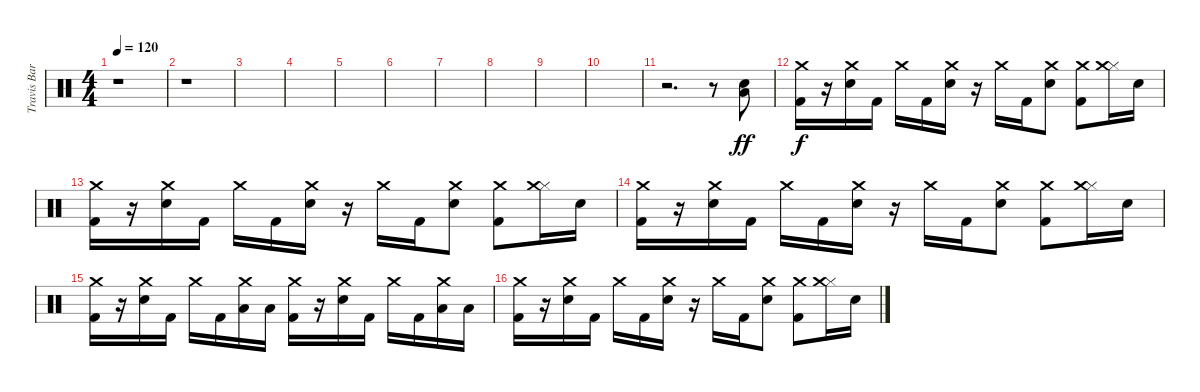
\track ("Travis Barker" "Travis Bar") {instrument percussion}
\staff {score}
\articulation defaults
\ts (4 4)
\tempo 120
\clef neutral
\ks c
r.1{dy f} |
r.1 |
|
|
|
|
|
|
|
|
r.2{d} r.8 ("Electric Snare (hit)" "Low Floor Tom (hit)").8{dy ff} |
("Kick (hit) 2" "Crash medium (hit)").16{dy f} r.16 ("Electric Snare (hit)" "Crash medium (hit)").16 "Kick (hit) 2".16 "Crash medium (hit)".16 "Kick (hit) 2".16 ("Electric Snare (hit)" "Crash medium (hit)").16 r.16 "Crash medium (hit)".16 "Kick (hit) 2".16 ("Electric Snare (hit)" "Crash medium (hit)").8 ("Kick (hit) 2" "Crash medium (hit)").8 ("Hi-Hat (closed)" "Crash medium (hit)").16 "Electric Snare (hit)".16 |
("Kick (hit) 2" "Crash medium (hit)").16 r.16 ("Electric Snare (hit)" "Crash medium (hit)").16 "Kick (hit) 2".16 "Crash medium (hit)".16 "Kick (hit) 2".16 ("Electric Snare (hit)" "Crash medium (hit)").16 r.16 "Crash medium (hit)".16 "Kick (hit) 2".16 ("Electric Snare (hit)" "Crash medium (hit)").8 ("Kick (hit) 2" "Crash medium (hit)").8 ("Hi-Hat (closed)" "Crash medium (hit)").16 "Electric Snare (hit)".16 |
("Kick (hit) 2" "Crash medium (hit)").16 r.16 ("Electric Snare (hit)" "Crash medium (hit)").16 "Kick (hit) 2".16 "Crash medium (hit)".16 "Kick (hit) 2".16 ("Electric Snare (hit)" "Crash medium (hit)").16 r.16 "Crash medium (hit)".16 "Kick (hit) 2".16 ("Electric Snare (hit)" "Crash medium (hit)").8 ("Kick (hit) 2" "Crash medium (hit)").8 ("Hi-Hat (closed)" "Crash medium (hit)").16 "Electric Snare (hit)".16 |
("Kick (hit) 2" "Crash medium (hit)").16 r.16 ("Electric Snare (hit)" "Crash medium (hit)").16 "Kick (hit) 2".16 "Crash medium (hit)".16 "Kick (hit) 2".16 ("Low Tom (hit)" "Crash medium (hit)").16 "Low Tom (hit)".16 ("Kick (hit) 2" "Crash medium (hit)").16 r.16 ("Electric Snare (hit)" "Crash medium (hit)").16 "Kick (hit) 2".16 "Crash medium (hit)".16 "Kick (hit) 2".16 ("Low Tom (hit)" "Crash medium (hit)").16 "Low Tom (hit)".16 |
("Kick (hit) 2" "Crash medium (hit)").16 r.16 ("Electric Snare (hit)" "Crash medium (hit)").16 "Kick (hit) 2".16 "Crash medium (hit)".16 "Kick (hit) 2".16 ("Electric Snare (hit)" "Crash medium (hit)").16 r.16 "Crash medium (hit)".16 "Kick (hit) 2".16 ("Electric Snare (hit)" "Crash medium (hit)").8 ("Kick (hit) 2" "Crash medium (hit)").8 ("Hi-Hat (closed)" "Crash medium (hit)").16 "Electric Snare (hit)".16
